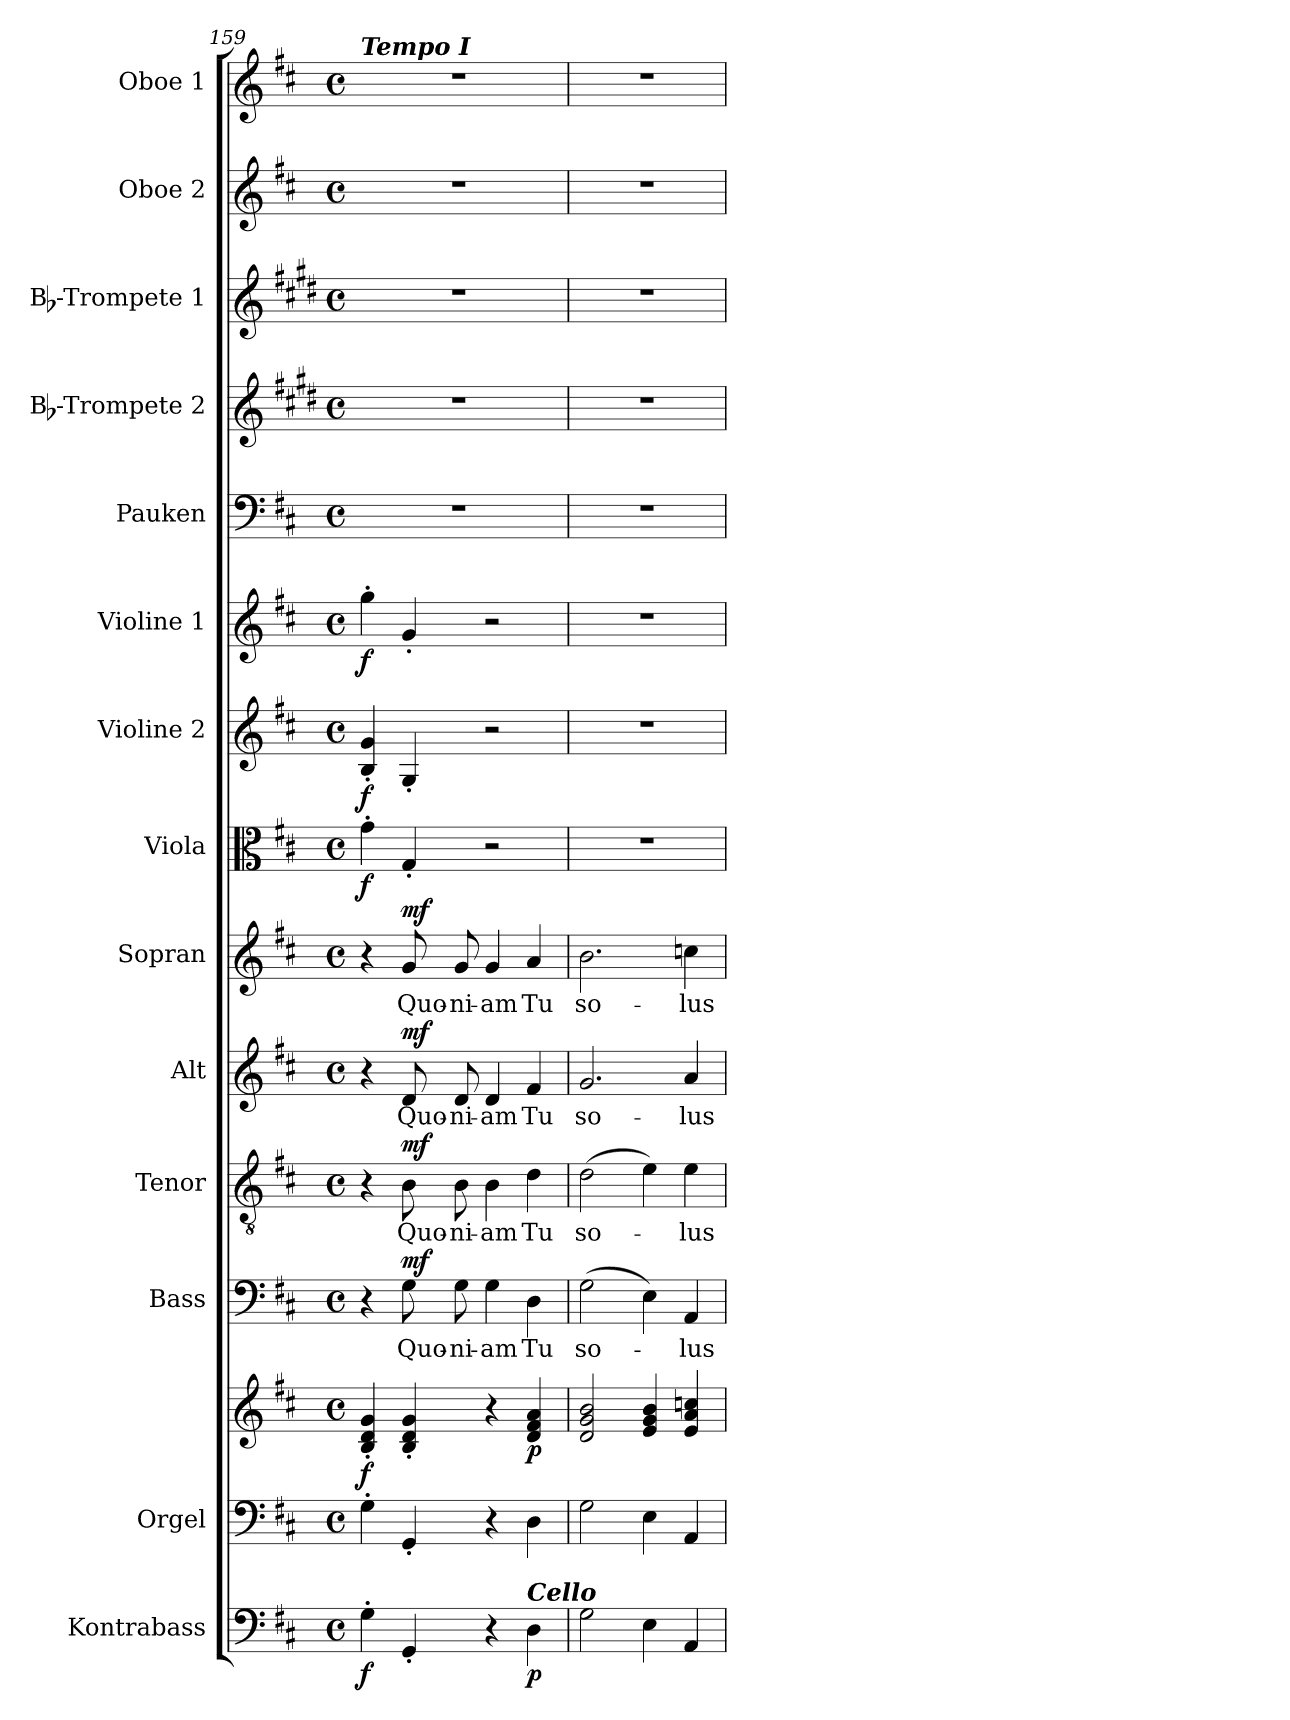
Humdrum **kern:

**kern	**dynam	**kern	**kern	**dynam	**kern	**text	**dynam	**kern	**text	**dynam	**kern	**text	**dynam	**kern	**text	**dynam	**kern	**dynam	**kern	**dynam	**kern	**dynam	**kern	**kern	**kern	**kern	**kern
*part14	*part14	*part13	*part13	*part13	*part12	*part12	*part12	*part11	*part11	*part11	*part10	*part10	*part10	*part9	*part9	*part9	*part8	*part8	*part7	*part7	*part6	*part6	*part5	*part4	*part3	*part2	*part1
*staff15	*staff15	*staff14	*staff13	*staff13/14	*staff12	*staff12	*staff12	*staff11	*staff11	*staff11	*staff10	*staff10	*staff10	*staff9	*staff9	*staff9	*staff8	*staff8	*staff7	*staff7	*staff6	*staff6	*staff5	*staff4	*staff3	*staff2	*staff1
*I"Kontrabass	*	*I"Orgel	*	*	*I"Bass	*	*	*I"Tenor	*	*	*I"Alt	*	*	*I"Sopran	*	*	*I"Viola	*	*I"Violine 2	*	*I"Violine 1	*	*I"Pauken	*I"Bb-Trompete 2	*I"Bb-Trompete 1	*I"Oboe 2	*I"Oboe 1
*I'Kb.	*	*I'Org.	*	*	*I'B.	*	*	*I'T.	*	*	*I'A.	*	*	*I'S.	*	*	*I'Vla.	*	*I'Vl. 2	*	*I'Vl. 1	*	*I'Pk.	*I'Bb Trp. 2	*I'Bb Trp. 1	*I'Ob. 2	*I'Ob. 1
!!LO:PB:g=z
*clefF4	*	*clefF4	*clefG2	*	*clefF4	*	*	*clefGv2	*	*	*clefG2	*	*	*clefG2	*	*	*clefC3	*	*clefG2	*	*clefG2	*	*clefF4	*clefG2	*clefG2	*clefG2	*clefG2
*ITrd7c12	*	*	*	*	*	*	*	*	*	*	*	*	*	*	*	*	*	*	*	*	*	*	*	*ITrd1c2	*ITrd1c2	*	*
*k[f#c#]	*	*k[f#c#]	*k[f#c#]	*	*k[f#c#]	*	*	*k[f#c#]	*	*	*k[f#c#]	*	*	*k[f#c#]	*	*	*k[f#c#]	*	*k[f#c#]	*	*k[f#c#]	*	*k[f#c#]	*k[f#c#]	*k[f#c#]	*k[f#c#]	*k[f#c#]
*D:	*	*D:	*D:	*	*D:	*	*	*D:	*	*	*D:	*	*	*D:	*	*	*D:	*	*D:	*	*D:	*	*D:	*D:	*D:	*D:	*D:
*M4/4	*	*M4/4	*M4/4	*	*M4/4	*	*	*M4/4	*	*	*M4/4	*	*	*M4/4	*	*	*M4/4	*	*M4/4	*	*M4/4	*	*M4/4	*M4/4	*M4/4	*M4/4	*M4/4
*met(c)	*	*met(c)	*met(c)	*	*met(c)	*	*	*met(c)	*	*	*met(c)	*	*	*met(c)	*	*	*met(c)	*	*met(c)	*	*met(c)	*	*met(c)	*met(c)	*met(c)	*met(c)	*met(c)
=159	=159	=159	=159	=159	=159	=159	=159	=159	=159	=159	=159	=159	=159	=159	=159	=159	=159	=159	=159	=159	=159	=159	=159	=159	=159	=159	=159
!	!	!	!	!	!	!	!	!	!	!	!	!	!	!	!	!	!	!	!	!	!	!	!	!	!	!	!LO:TX:a:Bi:t=Tempo I
!	!LO:DY:b	!	!	!LO:DY:b	!	!	!	!	!	!	!	!	!	!	!	!	!	!LO:DY:b	!	!LO:DY:b	!	!LO:DY:b	!	!	!	!	!
4GG'>\	f	4G'>\	4B/'< 4d/'< 4g/'<	f	4r	.	.	4r	.	.	4r	.	.	4r	.	.	4g'>\	f	4B/'< 4g/'<	f	4gg'>\	f	1r	1r	1r	1r	1r
!	!	!	!	!	!	!LO:LY:b	!LO:DY:a	!	!LO:LY:b	!LO:DY:a	!	!LO:LY:b	!LO:DY:a	!	!LO:LY:b	!LO:DY:a	!	!	!	!	!	!	!	!	!	!	!
4GGG'</	.	4GG'</	4B/'< 4d/'< 4g/'<	.	8G\	Quo-	mf	8B\	Quo-	mf	8d/	Quo-	mf	8g/	Quo-	mf	4G'</	.	4G'</	.	4g'</	.	.	.	.	.	.
!	!	!	!	!	!	!LO:LY:b	!	!	!LO:LY:b	!	!	!LO:LY:b	!	!	!LO:LY:b	!	!	!	!	!	!	!	!	!	!	!	!
.	.	.	.	.	8G\	-ni-	.	8B\	-ni-	.	8d/	-ni-	.	8g/	-ni-	.	.	.	.	.	.	.	.	.	.	.	.
!	!	!	!	!	!	!LO:LY:b	!	!	!LO:LY:b	!	!	!LO:LY:b	!	!	!LO:LY:b	!	!	!	!	!	!	!	!	!	!	!	!
4r	.	4r	4r	.	4G\	-am	.	4B\	-am	.	4d/	-am	.	4g/	-am	.	2r	.	2r	.	2r	.	.	.	.	.	.
!LO:TX:a:Bi:t=Cello	!	!	!	!	!	!	!	!	!	!	!	!	!	!	!	!	!	!	!	!	!	!	!	!	!	!	!
!	!LO:DY:b	!	!	!LO:DY:b	!	!LO:LY:b	!	!	!LO:LY:b	!	!	!LO:LY:b	!	!	!LO:LY:b	!	!	!	!	!	!	!	!	!	!	!	!
4DD\	p	4D\	4d/ 4f#/ 4a/	p	4D\	Tu	.	4d\	Tu	.	4f#/	Tu	.	4a/	Tu	.	.	.	.	.	.	.	.	.	.	.	.
=160	=160	=160	=160	=160	=160	=160	=160	=160	=160	=160	=160	=160	=160	=160	=160	=160	=160	=160	=160	=160	=160	=160	=160	=160	=160	=160	=160
!	!	!	!	!	!	!LO:LY:b	!	!	!LO:LY:b	!	!	!LO:LY:b	!	!	!LO:LY:b	!	!	!	!	!	!	!	!	!	!	!	!
2GG\	.	2G\	2d/ 2g/ 2b/	.	(>2G\	so-	.	(>2d\	so-	.	2.g/	so-	.	2.b\	so-	.	1r	.	1r	.	1r	.	1r	1r	1r	1r	1r
4EE\	.	4E\	4e/ 4g/ 4b/	.	4E\)	.	.	4e\)	.	.	.	.	.	.	.	.	.	.	.	.	.	.	.	.	.	.	.
!	!	!	!	!	!	!LO:LY:b	!	!	!LO:LY:b	!	!	!LO:LY:b	!	!	!LO:LY:b	!	!	!	!	!	!	!	!	!	!	!	!
4AAA/	.	4AA/	4e/ 4a/ 4ccn/	.	4AA/	-lus	.	4e\	-lus	.	4a/	-lus	.	4ccn\	-lus	.	.	.	.	.	.	.	.	.	.	.	.
=	=	=	=	=	=	=	=	=	=	=	=	=	=	=	=	=	=	=	=	=	=	=	=	=	=	=	=
*-	*-	*-	*-	*-	*-	*-	*-	*-	*-	*-	*-	*-	*-	*-	*-	*-	*-	*-	*-	*-	*-	*-	*-	*-	*-	*-	*-
